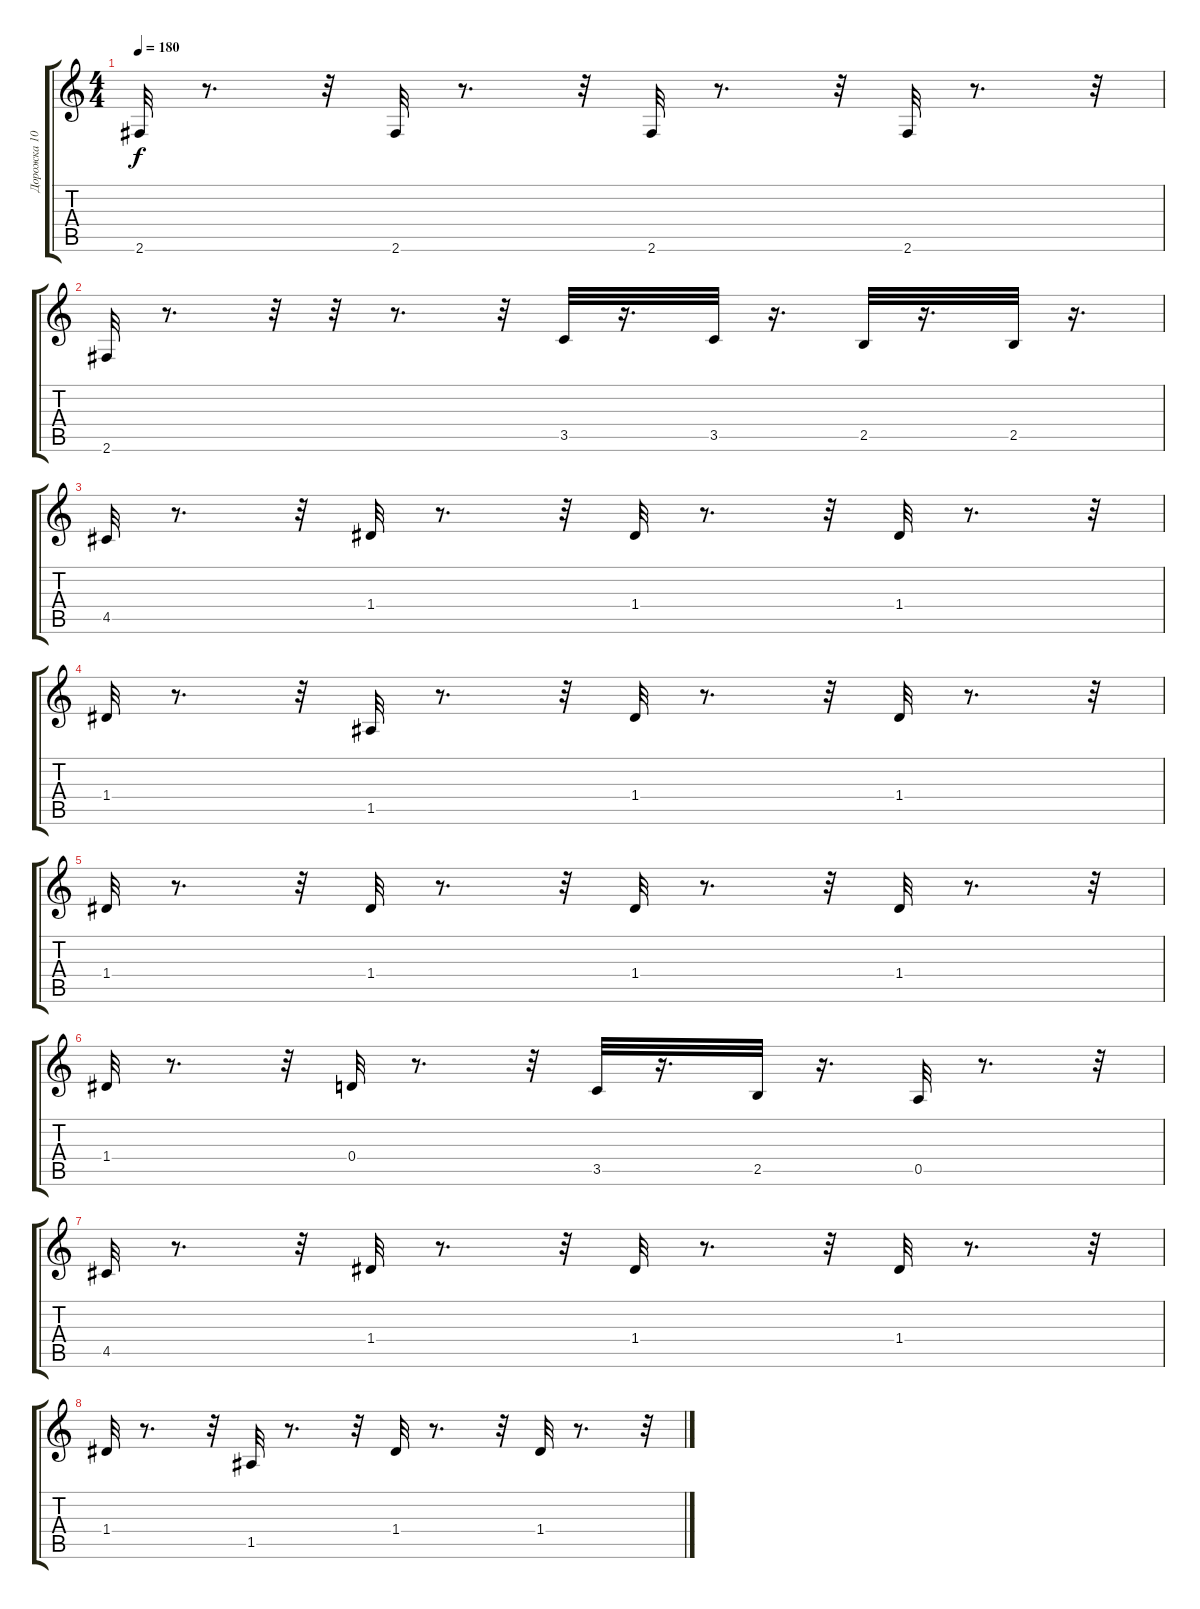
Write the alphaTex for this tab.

\track ("Дорожка 10" "Дорожка 10") {instrument acousticguitarnylon}
\staff {score tabs}
\tuning (E4 B3 G3 D3 A2 E2) {hide}
\ts (4 4)
\tempo 180
\clef g2
\ks c
2.6.32{dy f} r.8{d} r.32 2.6.32 r.8{d} r.32 2.6.32 r.8{d} r.32 2.6.32 r.8{d} r.32 |
2.6.32 r.8{d} r.32 r.32 r.8{d} r.32 3.5.32 r.16{d} 3.5.32 r.16{d} 2.5.32 r.16{d} 2.5.32 r.16{d} |
4.5.32 r.8{d} r.32 1.4.32 r.8{d} r.32 1.4.32 r.8{d} r.32 1.4.32 r.8{d} r.32 |
1.4.32 r.8{d} r.32 1.5.32 r.8{d} r.32 1.4.32 r.8{d} r.32 1.4.32 r.8{d} r.32 |
1.4.32 r.8{d} r.32 1.4.32 r.8{d} r.32 1.4.32 r.8{d} r.32 1.4.32 r.8{d} r.32 |
1.4.32 r.8{d} r.32 0.4.32 r.8{d} r.32 3.5.32 r.16{d} 2.5.32 r.16{d} 0.5.32 r.8{d} r.32 |
4.5.32 r.8{d} r.32 1.4.32 r.8{d} r.32 1.4.32 r.8{d} r.32 1.4.32 r.8{d} r.32 |
1.4.32 r.8{d} r.32 1.5.32 r.8{d} r.32 1.4.32 r.8{d} r.32 1.4.32 r.8{d} r.32
